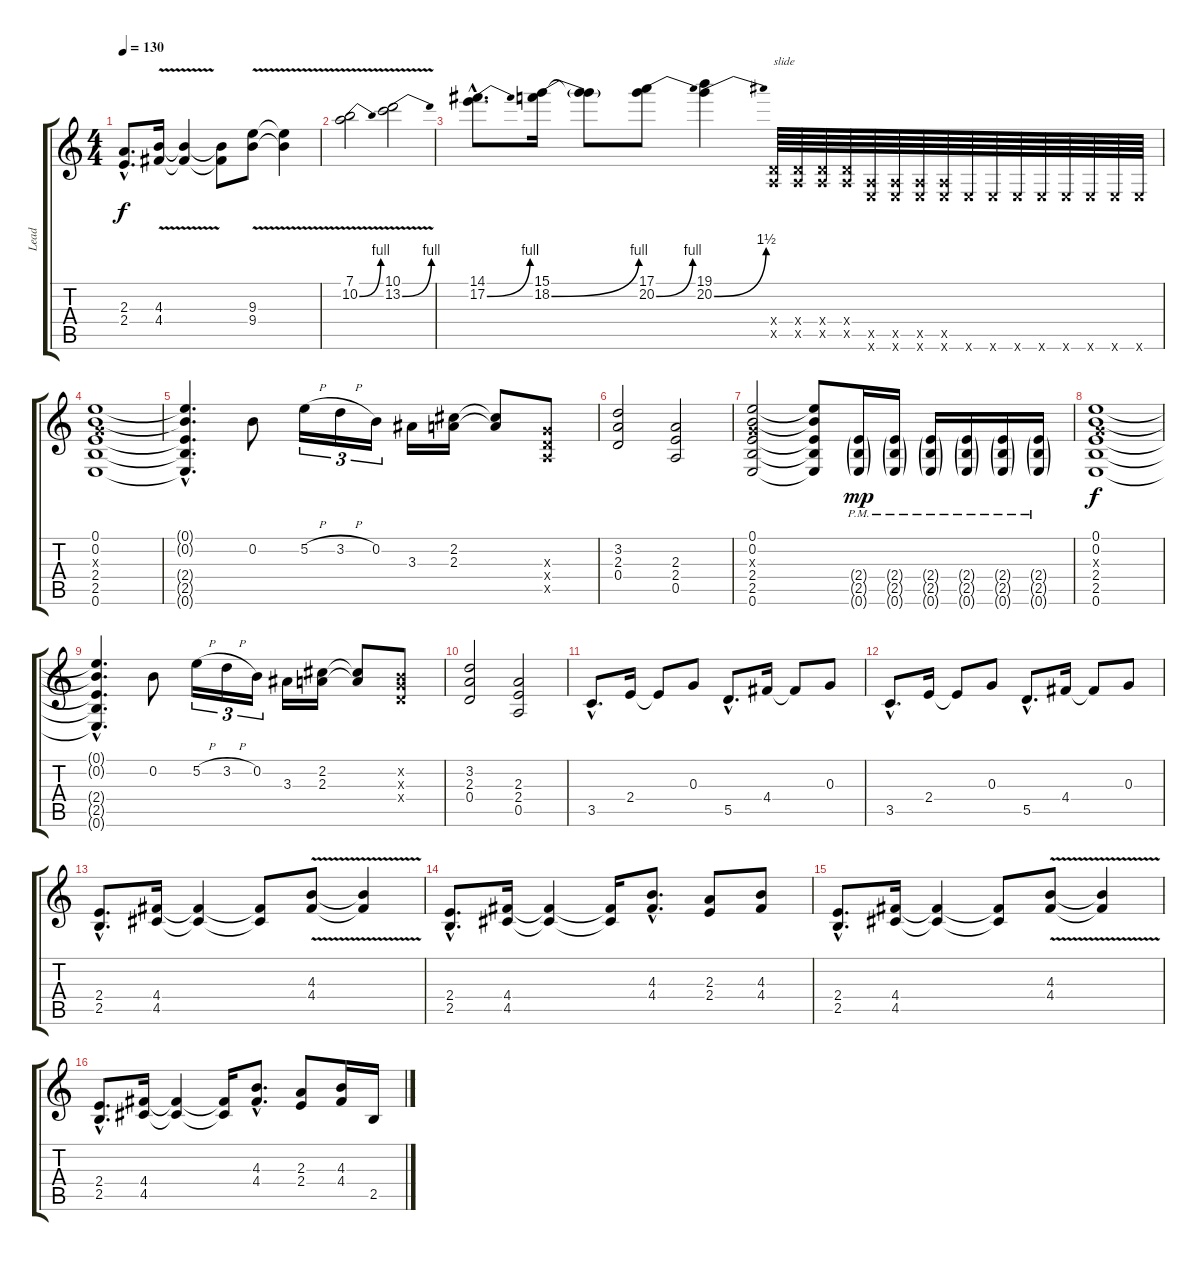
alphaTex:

\track ("Lead " "Lead ") {instrument distortionguitar}
\staff {score tabs}
\tuning (E4 B3 G3 D3 A2 E2) {hide}
\ts (4 4)
\tempo 130
\clef g2
\ks c
(2.3{hac} 2.4{hac}).8{d dy f} (4.3 4.4{v}).16 (4.3{t} 4.4{t}).4 (4.3{t} 4.4{t}).8 (9.3{v} 9.4).8 (9.3{t} 9.4{t}).4 |
(7.1 10.2{be (bend 0 0 60 4) v}).2 (10.1 13.2{be (bend 0 0 60 4) v}).2 |
(14.1{hac} 17.2{be (bend 0 0 60 4) hac}).8{d} (15.1 18.2{be (bend 0 0 60 4)}).16 (15.1{t} 18.2{t}).8 (17.1 20.2{be (bend 0 0 60 4)}).8 (19.1 20.2{be (bend 0 0 60 6)}).4 (0.4{x} 0.5{x}).64{txt "slide "} (0.4{x} 0.5{x}).64 (0.4{x} 0.5{x}).64 (0.4{x} 0.5{x}).64 (0.5{x} 0.6{x}).64 (0.5{x} 0.6{x}).64 (0.5{x} 0.6{x}).64 (0.5{x} 0.6{x}).64 0.6{x}.64 0.6{x}.64 0.6{x}.64 0.6{x}.64 0.6{x}.64 0.6{x}.64 0.6{x}.64 0.6{x}.64 |
(0.1 0.2 0.3{x} 2.4 2.5 0.6).1 |
(0.1{hac t} 0.2{hac t} 2.4{hac t} 2.5{hac t} 0.6{hac t}).4{d} 0.2.8 5.2{h}.16{tu (3 2)} 3.2{h}.16{tu (3 2)} 0.2.16{tu (3 2)} 3.3.16 (2.2 2.3).16 (2.2{t} 2.3{t}).8 (0.3{x} 0.4{x} 0.5{x}).8 |
(3.2 2.3 0.4).2 (2.3 2.4 0.5).2 |
(0.1 0.2 0.3{x} 2.4 2.5 0.6).2 (0.1{t} 0.2{t} 2.4{t} 2.5{t} 0.6{t}).8 (2.4{g} 2.5{g} 0.6{g pm}).16{dy mp} (2.4{g} 2.5{g} 0.6{g pm}).16 (2.4{g} 2.5{g} 0.6{g pm}).16 (2.4{g} 2.5{g} 0.6{g pm}).16 (2.4{g} 2.5{g} 0.6{g pm}).16 (2.4{g} 2.5{g} 0.6{g pm}).16 |
(0.1 0.2 0.3{x} 2.4 2.5 0.6).1{dy f} |
(0.1{hac t} 0.2{hac t} 2.4{hac t} 2.5{hac t} 0.6{hac t}).4{d} 0.2.8 5.2{h}.16{tu (3 2)} 3.2{h}.16{tu (3 2)} 0.2.16{tu (3 2)} 3.3.16 (2.2 2.3).16 (2.2{t} 2.3{t}).8 (0.2{x} 0.3{x} 0.4{x}).8 |
(3.2 2.3 0.4).2 (2.3 2.4 0.5).2 |
3.5{hac}.8{d} 2.4.16 2.4{t}.8 0.3.8 5.5{hac}.8{d} 4.4.16 4.4{t}.8 0.3.8 |
3.5{hac}.8{d} 2.4.16 2.4{t}.8 0.3.8 5.5{hac}.8{d} 4.4.16 4.4{t}.8 0.3.8 |
(2.4{hac} 2.5{hac}).8{d} (4.4 4.5).16 (4.4{t} 4.5{t}).4 (4.4{t} 4.5{t}).8 (4.3 4.4{v}).8 (4.3{t} 4.4{t}).4 |
(2.4{hac} 2.5{hac}).8{d} (4.4 4.5).16 (4.4{t} 4.5{t}).4 (4.4{t} 4.5{t}).16 (4.3{hac} 4.4{hac}).8{d} (2.3 2.4).8 (4.3 4.4).8 |
(2.4{hac} 2.5{hac}).8{d} (4.4 4.5).16 (4.4{t} 4.5{t}).4 (4.4{t} 4.5{t}).8 (4.3 4.4{v}).8 (4.3{t} 4.4{t}).4 |
(2.4{hac} 2.5{hac}).8{d} (4.4 4.5).16 (4.4{t} 4.5{t}).4 (4.4{t} 4.5{t}).16 (4.3{hac} 4.4{hac}).8{d} (2.3 2.4).8 (4.3 4.4).16 2.5{h}.16
